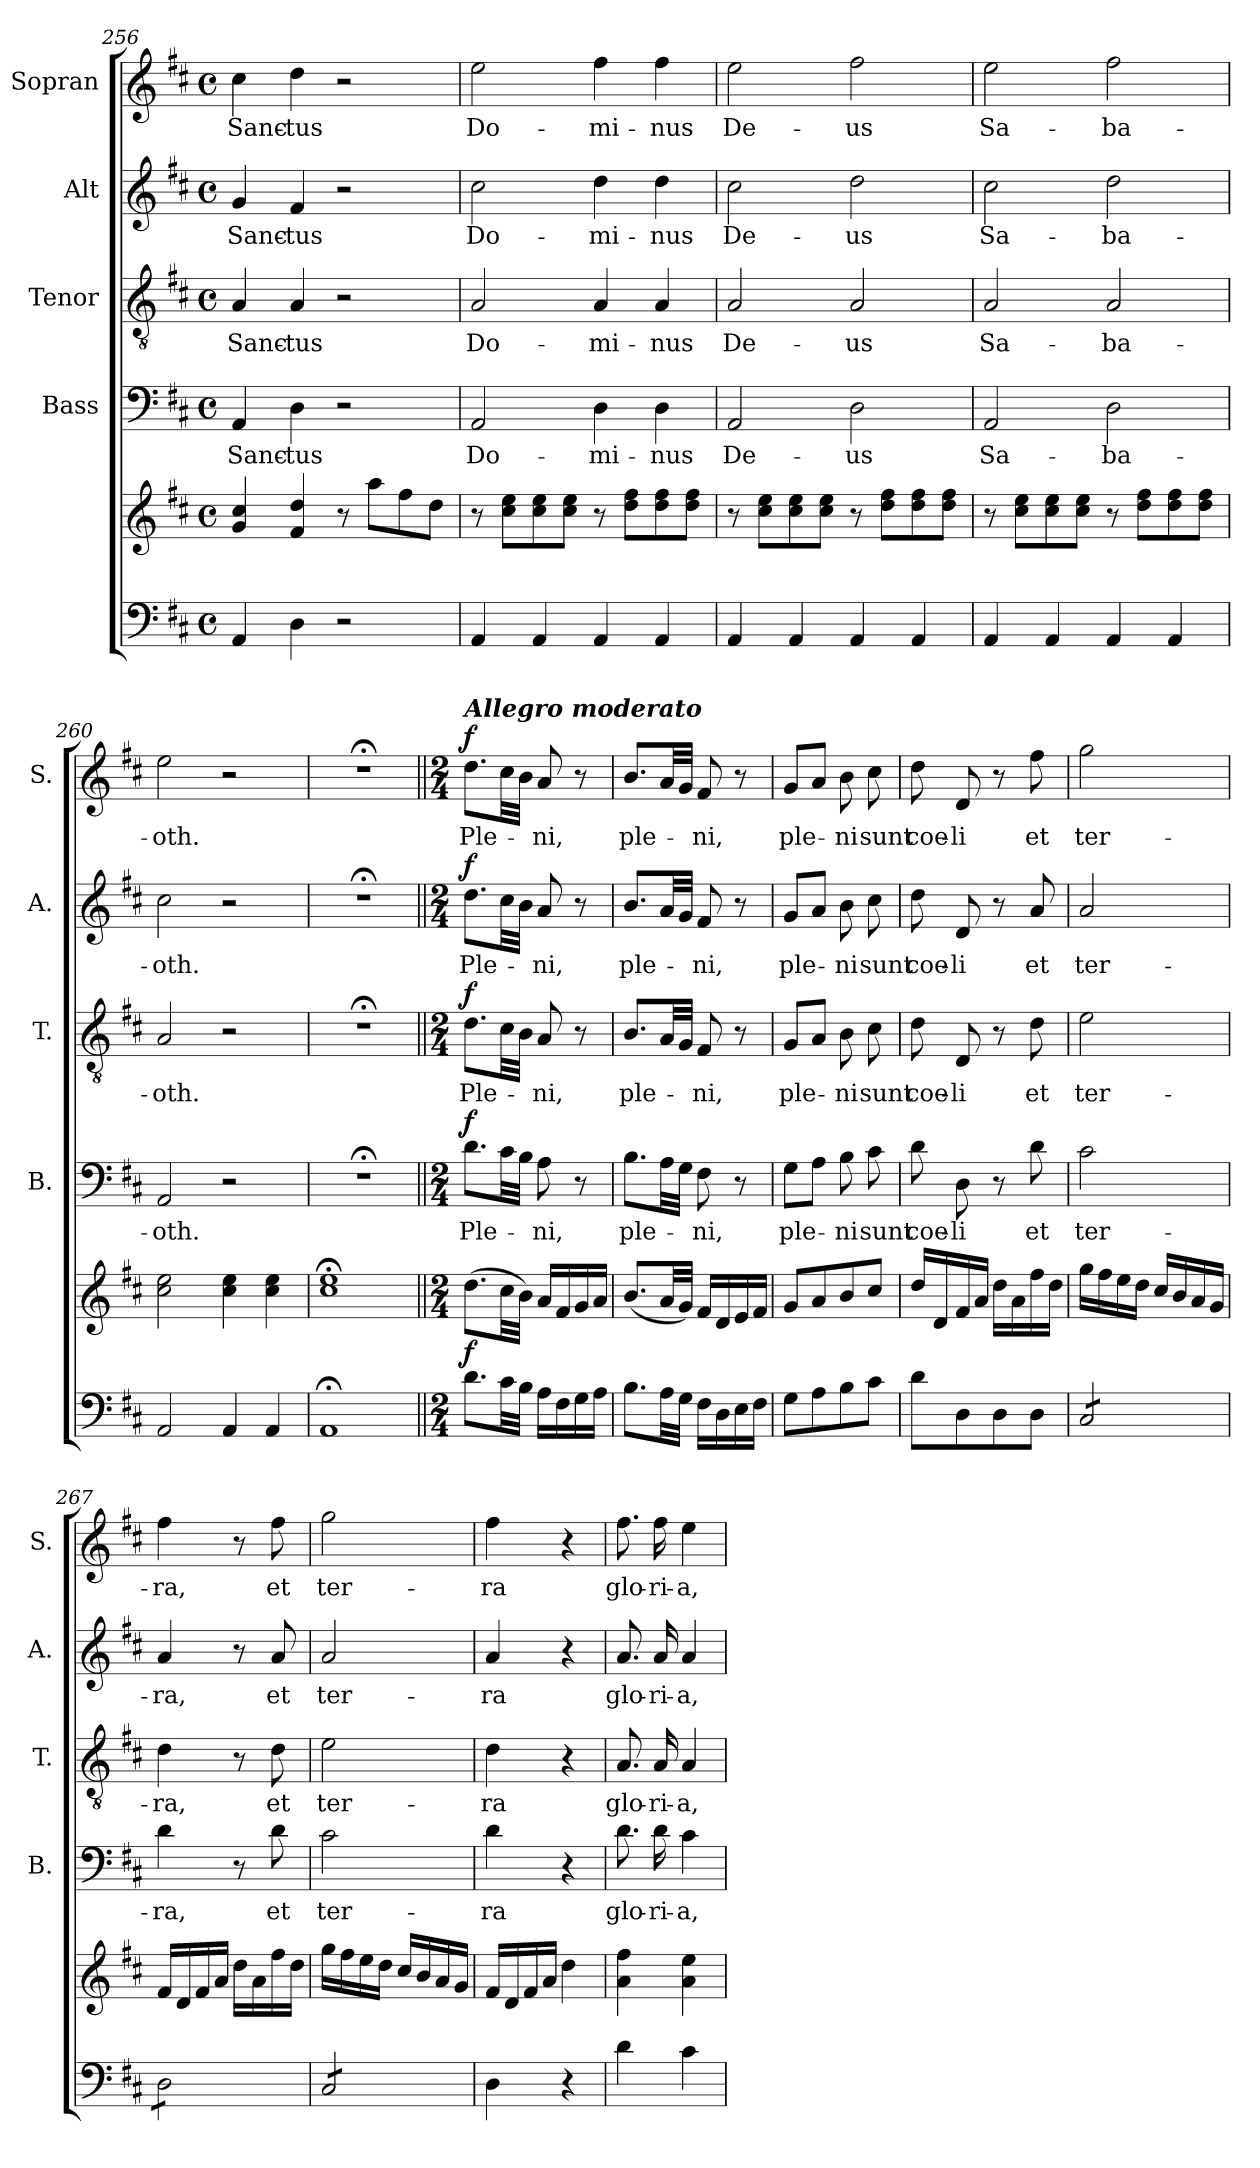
**kern	**kern	**dynam	**kern	**text	**dynam	**kern	**text	**dynam	**kern	**text	**dynam	**kern	**text	**dynam
*part5	*part5	*part5	*part4	*part4	*part4	*part3	*part3	*part3	*part2	*part2	*part2	*part1	*part1	*part1
*staff6	*staff5	*staff5/6	*staff4	*staff4	*staff4	*staff3	*staff3	*staff3	*staff2	*staff2	*staff2	*staff1	*staff1	*staff1
*	*	*	*I"Bass	*	*	*I"Tenor	*	*	*I"Alt	*	*	*I"Sopran	*	*
*	*	*	*I'B.	*	*	*I'T.	*	*	*I'A.	*	*	*I'S.	*	*
*clefF4	*clefG2	*	*clefF4	*	*	*clefGv2	*	*	*clefG2	*	*	*clefG2	*	*
*k[f#c#]	*k[f#c#]	*	*k[f#c#]	*	*	*k[f#c#]	*	*	*k[f#c#]	*	*	*k[f#c#]	*	*
*D:	*D:	*	*D:	*	*	*D:	*	*	*D:	*	*	*D:	*	*
*M4/4	*M4/4	*	*M4/4	*	*	*M4/4	*	*	*M4/4	*	*	*M4/4	*	*
*met(c)	*met(c)	*	*met(c)	*	*	*met(c)	*	*	*met(c)	*	*	*met(c)	*	*
=256	=256	=256	=256	=256	=256	=256	=256	=256	=256	=256	=256	=256	=256	=256
!	!	!	!	!LO:LY:b	!	!	!LO:LY:b	!	!	!LO:LY:b	!	!	!LO:LY:b	!
4AA/	4g/ 4cc#/	.	4AA/	Sanc-	.	4A/	Sanc-	.	4g/	Sanc-	.	4cc#\	Sanc-	.
!	!	!	!	!LO:LY:b	!	!	!LO:LY:b	!	!	!LO:LY:b	!	!	!LO:LY:b	!
4D\	4f#/ 4dd/	.	4D\	-tus	.	4A/	-tus	.	4f#/	-tus	.	4dd\	-tus	.
2r	8r	.	2r	.	.	2r	.	.	2r	.	.	2r	.	.
.	8aa\L	.	.	.	.	.	.	.	.	.	.	.	.	.
.	8ff#\	.	.	.	.	.	.	.	.	.	.	.	.	.
.	8dd\J	.	.	.	.	.	.	.	.	.	.	.	.	.
=257	=257	=257	=257	=257	=257	=257	=257	=257	=257	=257	=257	=257	=257	=257
!	!	!	!	!LO:LY:b	!	!	!LO:LY:b	!	!	!LO:LY:b	!	!	!LO:LY:b	!
4AA/	8r	.	2AA/	Do-	.	2A/	Do-	.	2cc#\	Do-	.	2ee\	Do-	.
.	8cc#\ 8ee\L	.	.	.	.	.	.	.	.	.	.	.	.	.
4AA/	8cc#\ 8ee\	.	.	.	.	.	.	.	.	.	.	.	.	.
.	8cc#\ 8ee\J	.	.	.	.	.	.	.	.	.	.	.	.	.
!	!	!	!	!LO:LY:b	!	!	!LO:LY:b	!	!	!LO:LY:b	!	!	!LO:LY:b	!
4AA/	8r	.	4D\	-mi-	.	4A/	-mi-	.	4dd\	-mi-	.	4ff#\	-mi-	.
.	8dd\ 8ff#\L	.	.	.	.	.	.	.	.	.	.	.	.	.
!	!	!	!	!LO:LY:b	!	!	!LO:LY:b	!	!	!LO:LY:b	!	!	!LO:LY:b	!
4AA/	8dd\ 8ff#\	.	4D\	-nus	.	4A/	-nus	.	4dd\	-nus	.	4ff#\	-nus	.
.	8dd\ 8ff#\J	.	.	.	.	.	.	.	.	.	.	.	.	.
=258	=258	=258	=258	=258	=258	=258	=258	=258	=258	=258	=258	=258	=258	=258
!	!	!	!	!LO:LY:b	!	!	!LO:LY:b	!	!	!LO:LY:b	!	!	!LO:LY:b	!
4AA/	8r	.	2AA/	De-	.	2A/	De-	.	2cc#\	De-	.	2ee\	De-	.
.	8cc#\ 8ee\L	.	.	.	.	.	.	.	.	.	.	.	.	.
4AA/	8cc#\ 8ee\	.	.	.	.	.	.	.	.	.	.	.	.	.
.	8cc#\ 8ee\J	.	.	.	.	.	.	.	.	.	.	.	.	.
!	!	!	!	!LO:LY:b	!	!	!LO:LY:b	!	!	!LO:LY:b	!	!	!LO:LY:b	!
4AA/	8r	.	2D\	-us	.	2A/	-us	.	2dd\	-us	.	2ff#\	-us	.
.	8dd\ 8ff#\L	.	.	.	.	.	.	.	.	.	.	.	.	.
4AA/	8dd\ 8ff#\	.	.	.	.	.	.	.	.	.	.	.	.	.
.	8dd\ 8ff#\J	.	.	.	.	.	.	.	.	.	.	.	.	.
!!LO:LB:g=z
=259	=259	=259	=259	=259	=259	=259	=259	=259	=259	=259	=259	=259	=259	=259
!	!	!	!	!LO:LY:b	!	!	!LO:LY:b	!	!	!LO:LY:b	!	!	!LO:LY:b	!
4AA/	8r	.	2AA/	Sa-	.	2A/	Sa-	.	2cc#\	Sa-	.	2ee\	Sa-	.
.	8cc#\ 8ee\L	.	.	.	.	.	.	.	.	.	.	.	.	.
4AA/	8cc#\ 8ee\	.	.	.	.	.	.	.	.	.	.	.	.	.
.	8cc#\ 8ee\J	.	.	.	.	.	.	.	.	.	.	.	.	.
!	!	!	!	!LO:LY:b	!	!	!LO:LY:b	!	!	!LO:LY:b	!	!	!LO:LY:b	!
4AA/	8r	.	2D\	-ba-	.	2A/	-ba-	.	2dd\	-ba-	.	2ff#\	-ba-	.
.	8dd\ 8ff#\L	.	.	.	.	.	.	.	.	.	.	.	.	.
4AA/	8dd\ 8ff#\	.	.	.	.	.	.	.	.	.	.	.	.	.
.	8dd\ 8ff#\J	.	.	.	.	.	.	.	.	.	.	.	.	.
=260	=260	=260	=260	=260	=260	=260	=260	=260	=260	=260	=260	=260	=260	=260
!	!	!	!	!LO:LY:b	!	!	!LO:LY:b	!	!	!LO:LY:b	!	!	!LO:LY:b	!
2AA/	2cc#\ 2ee\	.	2AA/	-oth.	.	2A/	-oth.	.	2cc#\	-oth.	.	2ee\	-oth.	.
4AA/	4cc#\ 4ee\	.	2r	.	.	2r	.	.	2r	.	.	2r	.	.
4AA/	4cc#\ 4ee\	.	.	.	.	.	.	.	.	.	.	.	.	.
=261	=261	=261	=261	=261	=261	=261	=261	=261	=261	=261	=261	=261	=261	=261
1AA;<	1cc#;< 1ee;<	.	1r;<	.	.	1r;<	.	.	1r;<	.	.	1r;<	.	.
=262||	=262||	=262||	=262||	=262||	=262||	=262||	=262||	=262||	=262||	=262||	=262||	=262||	=262||	=262||
*M2/4	*M2/4	*	*M2/4	*	*	*M2/4	*	*	*M2/4	*	*	*M2/4	*	*
!	!	!	!	!	!	!	!	!	!	!	!	!LO:TX:a:Bi:t=Allegro moderato	!	!
!	!	!LO:DY:b	!	!LO:LY:b	!LO:DY:a	!	!LO:LY:b	!LO:DY:a	!	!LO:LY:b	!LO:DY:a	!	!LO:LY:b	!LO:DY:a
8.d\L	(>8.dd\L	f	8.d\L	Ple-	f	8.d\L	Ple-	f	8.dd\L	Ple-	f	8.dd\L	Ple-	f
32c#\LL	32cc#\LL	.	32c#\LL	.	.	32c#\LL	.	.	32cc#\LL	.	.	32cc#\LL	.	.
32B\JJJ	32b\JJJ)	.	32B\JJJ	.	.	32B\JJJ	.	.	32b\JJJ	.	.	32b\JJJ	.	.
!	!	!	!	!LO:LY:b	!	!	!LO:LY:b	!	!	!LO:LY:b	!	!	!LO:LY:b	!
16A\LL	16a/LL	.	8A\	-ni,	.	8A/	-ni,	.	8a/	-ni,	.	8a/	-ni,	.
16F#\	16f#/	.	.	.	.	.	.	.	.	.	.	.	.	.
16G\	16g/	.	8r	.	.	8r	.	.	8r	.	.	8r	.	.
16A\JJ	16a/JJ	.	.	.	.	.	.	.	.	.	.	.	.	.
=263	=263	=263	=263	=263	=263	=263	=263	=263	=263	=263	=263	=263	=263	=263
!	!	!	!	!LO:LY:b	!	!	!LO:LY:b	!	!	!LO:LY:b	!	!	!LO:LY:b	!
8.B\L	(<8.b/L	.	8.B\L	ple-	.	8.B/L	ple-	.	8.b/L	ple-	.	8.b/L	ple-	.
32A\LL	32a/LL	.	32A\LL	.	.	32A/LL	.	.	32a/LL	.	.	32a/LL	.	.
32G\JJJ	32g/JJJ)	.	32G\JJJ	.	.	32G/JJJ	.	.	32g/JJJ	.	.	32g/JJJ	.	.
!	!	!	!	!LO:LY:b	!	!	!LO:LY:b	!	!	!LO:LY:b	!	!	!LO:LY:b	!
16F#\LL	16f#/LL	.	8F#\	-ni,	.	8F#/	-ni,	.	8f#/	-ni,	.	8f#/	-ni,	.
16D\	16d/	.	.	.	.	.	.	.	.	.	.	.	.	.
16E\	16e/	.	8r	.	.	8r	.	.	8r	.	.	8r	.	.
16F#\JJ	16f#/JJ	.	.	.	.	.	.	.	.	.	.	.	.	.
=264	=264	=264	=264	=264	=264	=264	=264	=264	=264	=264	=264	=264	=264	=264
!	!	!	!	!LO:LY:b	!	!	!LO:LY:b	!	!	!LO:LY:b	!	!	!LO:LY:b	!
8G\L	8g/L	.	8G\L	ple-	.	8G/L	ple-	.	8g/L	ple-	.	8g/L	ple-	.
8A\	8a/	.	8A\J	.	.	8A/J	.	.	8a/J	.	.	8a/J	.	.
!	!	!	!	!LO:LY:b	!	!	!LO:LY:b	!	!	!LO:LY:b	!	!	!LO:LY:b	!
8B\	8b/	.	8B\	-ni	.	8B\	-ni	.	8b\	-ni	.	8b\	-ni	.
!	!	!	!	!LO:LY:b	!	!	!LO:LY:b	!	!	!LO:LY:b	!	!	!LO:LY:b	!
8c#\J	8cc#/J	.	8c#\	sunt	.	8c#\	sunt	.	8cc#\	sunt	.	8cc#\	sunt	.
=265	=265	=265	=265	=265	=265	=265	=265	=265	=265	=265	=265	=265	=265	=265
!	!	!	!	!LO:LY:b	!	!	!LO:LY:b	!	!	!LO:LY:b	!	!	!LO:LY:b	!
8d\L	16dd/LL	.	8d\	coe-	.	8d\	coe-	.	8dd\	coe-	.	8dd\	coe-	.
.	16d/	.	.	.	.	.	.	.	.	.	.	.	.	.
!	!	!	!	!LO:LY:b	!	!	!LO:LY:b	!	!	!LO:LY:b	!	!	!LO:LY:b	!
8D\	16f#/	.	8D\	-li	.	8D/	-li	.	8d/	-li	.	8d/	-li	.
.	16a/JJ	.	.	.	.	.	.	.	.	.	.	.	.	.
8D\	16dd\LL	.	8r	.	.	8r	.	.	8r	.	.	8r	.	.
.	16a\	.	.	.	.	.	.	.	.	.	.	.	.	.
!	!	!	!	!LO:LY:b	!	!	!LO:LY:b	!	!	!LO:LY:b	!	!	!LO:LY:b	!
8D\J	16ff#\	.	8d\	et	.	8d\	et	.	8a/	et	.	8ff#\	et	.
.	16dd\JJ	.	.	.	.	.	.	.	.	.	.	.	.	.
!!LO:PB:g=z
=266	=266	=266	=266	=266	=266	=266	=266	=266	=266	=266	=266	=266	=266	=266
!	!	!	!	!LO:LY:b	!	!	!LO:LY:b	!	!	!LO:LY:b	!	!	!LO:LY:b	!
*tremolo	*	*	*	*	*	*	*	*	*	*	*	*	*	*
8C#/L	16gg\LL	.	2c#\	ter-	.	2e\	ter-	.	2a/	ter-	.	2gg\	ter-	.
.	16ff#\	.	.	.	.	.	.	.	.	.	.	.	.	.
8C#/	16ee\	.	.	.	.	.	.	.	.	.	.	.	.	.
.	16dd\JJ	.	.	.	.	.	.	.	.	.	.	.	.	.
8C#/	16cc#/LL	.	.	.	.	.	.	.	.	.	.	.	.	.
.	16b/	.	.	.	.	.	.	.	.	.	.	.	.	.
8C#/J	16a/	.	.	.	.	.	.	.	.	.	.	.	.	.
.	16g/JJ	.	.	.	.	.	.	.	.	.	.	.	.	.
=267	=267	=267	=267	=267	=267	=267	=267	=267	=267	=267	=267	=267	=267	=267
!	!	!	!	!LO:LY:b	!	!	!LO:LY:b	!	!	!LO:LY:b	!	!	!LO:LY:b	!
8D\L	16f#/LL	.	4d\	-ra,	.	4d\	-ra,	.	4a/	-ra,	.	4ff#\	-ra,	.
.	16d/	.	.	.	.	.	.	.	.	.	.	.	.	.
8D\	16f#/	.	.	.	.	.	.	.	.	.	.	.	.	.
.	16a/JJ	.	.	.	.	.	.	.	.	.	.	.	.	.
8D\	16dd\LL	.	8r	.	.	8r	.	.	8r	.	.	8r	.	.
.	16a\	.	.	.	.	.	.	.	.	.	.	.	.	.
!	!	!	!	!LO:LY:b	!	!	!LO:LY:b	!	!	!LO:LY:b	!	!	!LO:LY:b	!
8D\J	16ff#\	.	8d\	et	.	8d\	et	.	8a/	et	.	8ff#\	et	.
.	16dd\JJ	.	.	.	.	.	.	.	.	.	.	.	.	.
=268	=268	=268	=268	=268	=268	=268	=268	=268	=268	=268	=268	=268	=268	=268
!	!	!	!	!LO:LY:b	!	!	!LO:LY:b	!	!	!LO:LY:b	!	!	!LO:LY:b	!
8C#/L	16gg\LL	.	2c#\	ter-	.	2e\	ter-	.	2a/	ter-	.	2gg\	ter-	.
.	16ff#\	.	.	.	.	.	.	.	.	.	.	.	.	.
8C#/	16ee\	.	.	.	.	.	.	.	.	.	.	.	.	.
.	16dd\JJ	.	.	.	.	.	.	.	.	.	.	.	.	.
8C#/	16cc#/LL	.	.	.	.	.	.	.	.	.	.	.	.	.
.	16b/	.	.	.	.	.	.	.	.	.	.	.	.	.
8C#/J	16a/	.	.	.	.	.	.	.	.	.	.	.	.	.
*Xtremolo	*	*	*	*	*	*	*	*	*	*	*	*	*	*
.	16g/JJ	.	.	.	.	.	.	.	.	.	.	.	.	.
=269	=269	=269	=269	=269	=269	=269	=269	=269	=269	=269	=269	=269	=269	=269
!	!	!	!	!LO:LY:b	!	!	!LO:LY:b	!	!	!LO:LY:b	!	!	!LO:LY:b	!
4D\	16f#/LL	.	4d\	-ra	.	4d\	-ra	.	4a/	-ra	.	4ff#\	-ra	.
.	16d/	.	.	.	.	.	.	.	.	.	.	.	.	.
.	16f#/	.	.	.	.	.	.	.	.	.	.	.	.	.
.	16a/JJ	.	.	.	.	.	.	.	.	.	.	.	.	.
4r	4dd\	.	4r	.	.	4r	.	.	4r	.	.	4r	.	.
=270	=270	=270	=270	=270	=270	=270	=270	=270	=270	=270	=270	=270	=270	=270
!	!	!	!	!LO:LY:b	!	!	!LO:LY:b	!	!	!LO:LY:b	!	!	!LO:LY:b	!
4d\	4a\ 4ff#\	.	8.d\	glo-	.	8.A/	glo-	.	8.a/	glo-	.	8.ff#\	glo-	.
!	!	!	!	!LO:LY:b	!	!	!LO:LY:b	!	!	!LO:LY:b	!	!	!LO:LY:b	!
.	.	.	16d\	-ri-	.	16A/	-ri-	.	16a/	-ri-	.	16ff#\	-ri-	.
!	!	!	!	!LO:LY:b	!	!	!LO:LY:b	!	!	!LO:LY:b	!	!	!LO:LY:b	!
4c#\	4a\ 4ee\	.	4c#\	-a,	.	4A/	-a,	.	4a/	-a,	.	4ee\	-a,	.
=	=	=	=	=	=	=	=	=	=	=	=	=	=	=
*-	*-	*-	*-	*-	*-	*-	*-	*-	*-	*-	*-	*-	*-	*-
